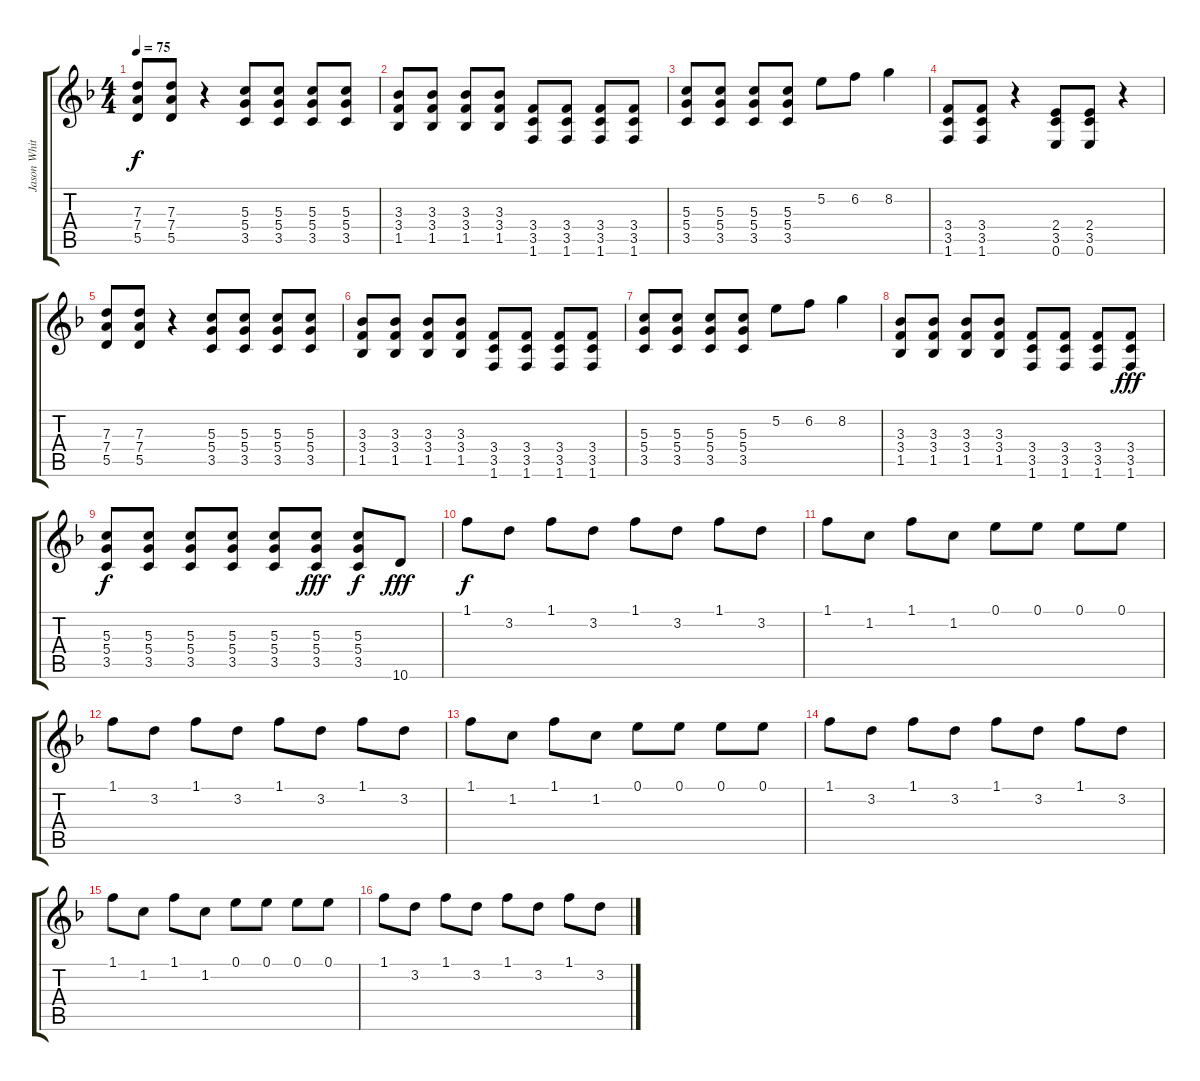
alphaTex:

\track ("Jason White" "Jason Whit") {instrument distortionguitar}
\staff {score tabs}
\tuning (E4 B3 G3 D3 A2 E2) {hide}
\ts (4 4)
\tempo 75
\clef g2
\ks f
(7.3 7.4 5.5).8{dy f} (7.3 7.4 5.5).8 r.4 (5.3 5.4 3.5).8 (5.3 5.4 3.5).8 (5.3 5.4 3.5).8 (5.3 5.4 3.5).8 |
(3.3 3.4 1.5).8 (3.3 3.4 1.5).8 (3.3 3.4 1.5).8 (3.3 3.4 1.5).8 (3.4 3.5 1.6).8 (3.4 3.5 1.6).8 (3.4 3.5 1.6).8 (3.4 3.5 1.6).8 |
(5.3 5.4 3.5).8 (5.3 5.4 3.5).8 (5.3 5.4 3.5).8 (5.3 5.4 3.5).8 5.2.8 6.2.8 8.2.4 |
(3.4 3.5 1.6).8 (3.4 3.5 1.6).8 r.4 (2.4 3.5 0.6).8 (2.4 3.5 0.6).8 r.4 |
(7.3 7.4 5.5).8 (7.3 7.4 5.5).8 r.4 (5.3 5.4 3.5).8 (5.3 5.4 3.5).8 (5.3 5.4 3.5).8 (5.3 5.4 3.5).8 |
(3.3 3.4 1.5).8 (3.3 3.4 1.5).8 (3.3 3.4 1.5).8 (3.3 3.4 1.5).8 (3.4 3.5 1.6).8 (3.4 3.5 1.6).8 (3.4 3.5 1.6).8 (3.4 3.5 1.6).8 |
(5.3 5.4 3.5).8 (5.3 5.4 3.5).8 (5.3 5.4 3.5).8 (5.3 5.4 3.5).8 5.2.8 6.2.8 8.2.4 |
(3.3 3.4 1.5).8 (3.3 3.4 1.5).8 (3.3 3.4 1.5).8 (3.3 3.4 1.5).8 (3.4 3.5 1.6).8 (3.4 3.5 1.6).8 (3.4 3.5 1.6).8 (3.4 3.5 1.6).8{dy fff} |
(5.3 5.4 3.5).8{dy f} (5.3 5.4 3.5).8 (5.3 5.4 3.5).8 (5.3 5.4 3.5).8 (5.3 5.4 3.5).8 (5.3 5.4 3.5).8{dy fff} (5.3 5.4 3.5).8{dy f} 10.6.8{dy fff} |
1.1.8{dy f} 3.2.8 1.1.8 3.2.8 1.1.8 3.2.8 1.1.8 3.2.8 |
1.1.8 1.2.8 1.1.8 1.2.8 0.1.8 0.1.8 0.1.8 0.1.8 |
1.1.8 3.2.8 1.1.8 3.2.8 1.1.8 3.2.8 1.1.8 3.2.8 |
1.1.8 1.2.8 1.1.8 1.2.8 0.1.8 0.1.8 0.1.8 0.1.8 |
1.1.8 3.2.8 1.1.8 3.2.8 1.1.8 3.2.8 1.1.8 3.2.8 |
1.1.8 1.2.8 1.1.8 1.2.8 0.1.8 0.1.8 0.1.8 0.1.8 |
1.1.8 3.2.8 1.1.8 3.2.8 1.1.8 3.2.8 1.1.8 3.2.8
